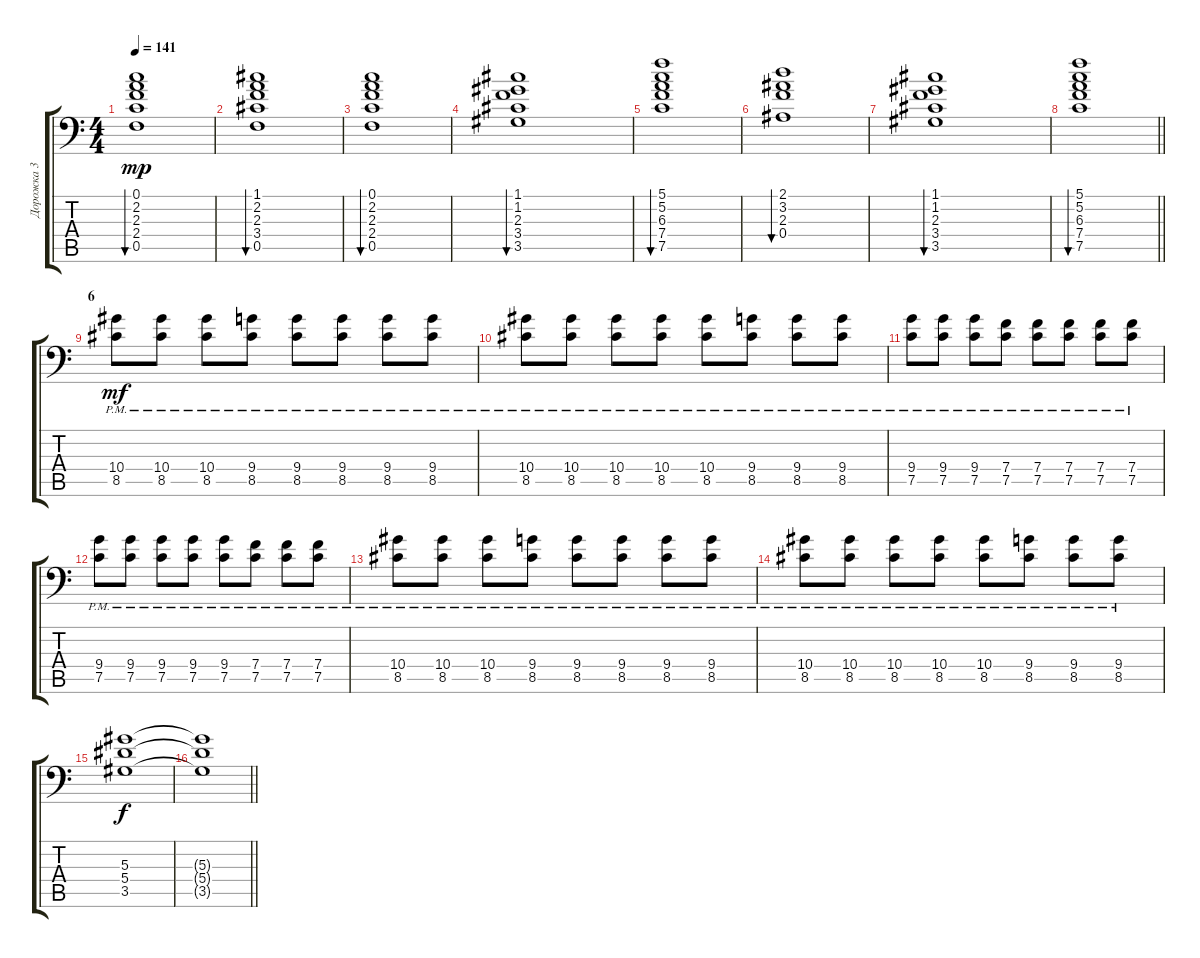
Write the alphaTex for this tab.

\track ("Дорожка 3" "Дорожка 3") {instrument distortionguitar}
\staff {score tabs}
\tuning (C4 G3 Eb3 Bb2 F2 Bb1) {hide}
\ts (4 4)
\tempo 141
\clef f4
\ks c
(0.1 2.2 2.3 2.4 0.5).1{bu 120 dy mp} |
(1.1 2.2 2.3 3.4 0.5).1{bu 120} |
(0.1 2.2 2.3 2.4 0.5).1{bu 120} |
(1.1 1.2 2.3 3.4 3.5).1{bu 120} |
(5.1 5.2 6.3 7.4 7.5).1{bu 120} |
(2.1 3.2 2.3 0.4).1{bu 120} |
(1.1 1.2 2.3 3.4 3.5).1{bu 120} |
\barLineRight lightlight
(5.1 5.2 6.3 7.4 7.5).1{bu 120} |
\section ("" "6")
(10.4{pm} 8.5{pm}).8{dy mf instrument distortionguitar} (10.4{pm} 8.5{pm}).8 (10.4{pm} 8.5{pm}).8 (9.4{pm} 8.5{pm}).8 (9.4{pm} 8.5{pm}).8 (9.4{pm} 8.5{pm}).8 (9.4{pm} 8.5{pm}).8 (9.4{pm} 8.5{pm}).8 |
(10.4{pm} 8.5{pm}).8 (10.4{pm} 8.5{pm}).8 (10.4{pm} 8.5{pm}).8 (10.4{pm} 8.5{pm}).8 (10.4{pm} 8.5{pm}).8 (9.4{pm} 8.5{pm}).8 (9.4{pm} 8.5{pm}).8 (9.4{pm} 8.5{pm}).8 |
(9.4{pm} 7.5{pm}).8 (9.4{pm} 7.5{pm}).8 (9.4{pm} 7.5{pm}).8 (7.4{pm} 7.5{pm}).8 (7.4{pm} 7.5{pm}).8 (7.4{pm} 7.5{pm}).8 (7.4{pm} 7.5{pm}).8 (7.4{pm} 7.5{pm}).8 |
(9.4{pm} 7.5{pm}).8 (9.4{pm} 7.5{pm}).8 (9.4{pm} 7.5{pm}).8 (9.4{pm} 7.5{pm}).8 (9.4{pm} 7.5{pm}).8 (7.4{pm} 7.5{pm}).8 (7.4{pm} 7.5{pm}).8 (7.4{pm} 7.5{pm}).8 |
(10.4{pm} 8.5{pm}).8 (10.4{pm} 8.5{pm}).8 (10.4{pm} 8.5{pm}).8 (9.4{pm} 8.5{pm}).8 (9.4{pm} 8.5{pm}).8 (9.4{pm} 8.5{pm}).8 (9.4{pm} 8.5{pm}).8 (9.4{pm} 8.5{pm}).8 |
(10.4{pm} 8.5{pm}).8 (10.4{pm} 8.5{pm}).8 (10.4{pm} 8.5{pm}).8 (10.4{pm} 8.5{pm}).8 (10.4{pm} 8.5{pm}).8 (9.4{pm} 8.5{pm}).8 (9.4{pm} 8.5{pm}).8 (9.4{pm} 8.5{pm}).8 |
(5.3 5.4 3.5).1{dy f} |
\barLineRight lightlight
(5.3{t} 5.4{t} 3.5{t}).1
